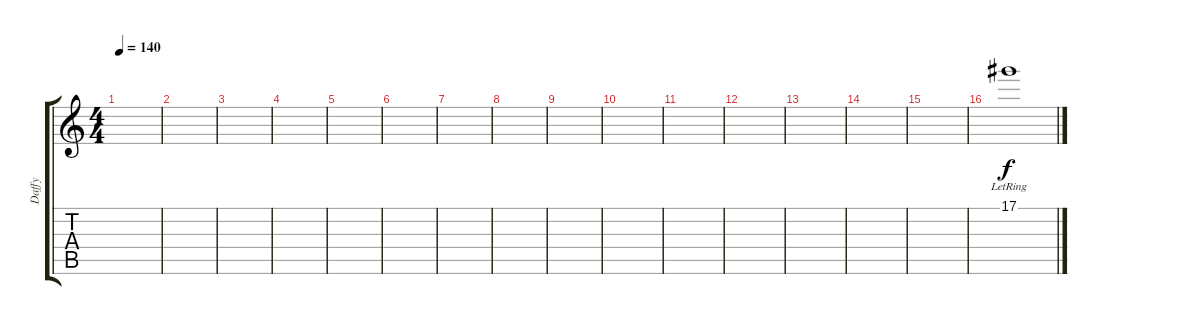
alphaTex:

\track ("Daffy" "Daffy") {instrument distortionguitar}
\staff {score tabs}
\tuning (Eb4 Bb3 Gb3 Db3 Ab2 Db2) {hide}
\ts (4 4)
\tempo 140
\clef g2
\ks c
|
|
|
|
|
|
|
|
|
|
|
|
|
|
|
17.1{lr}.1
